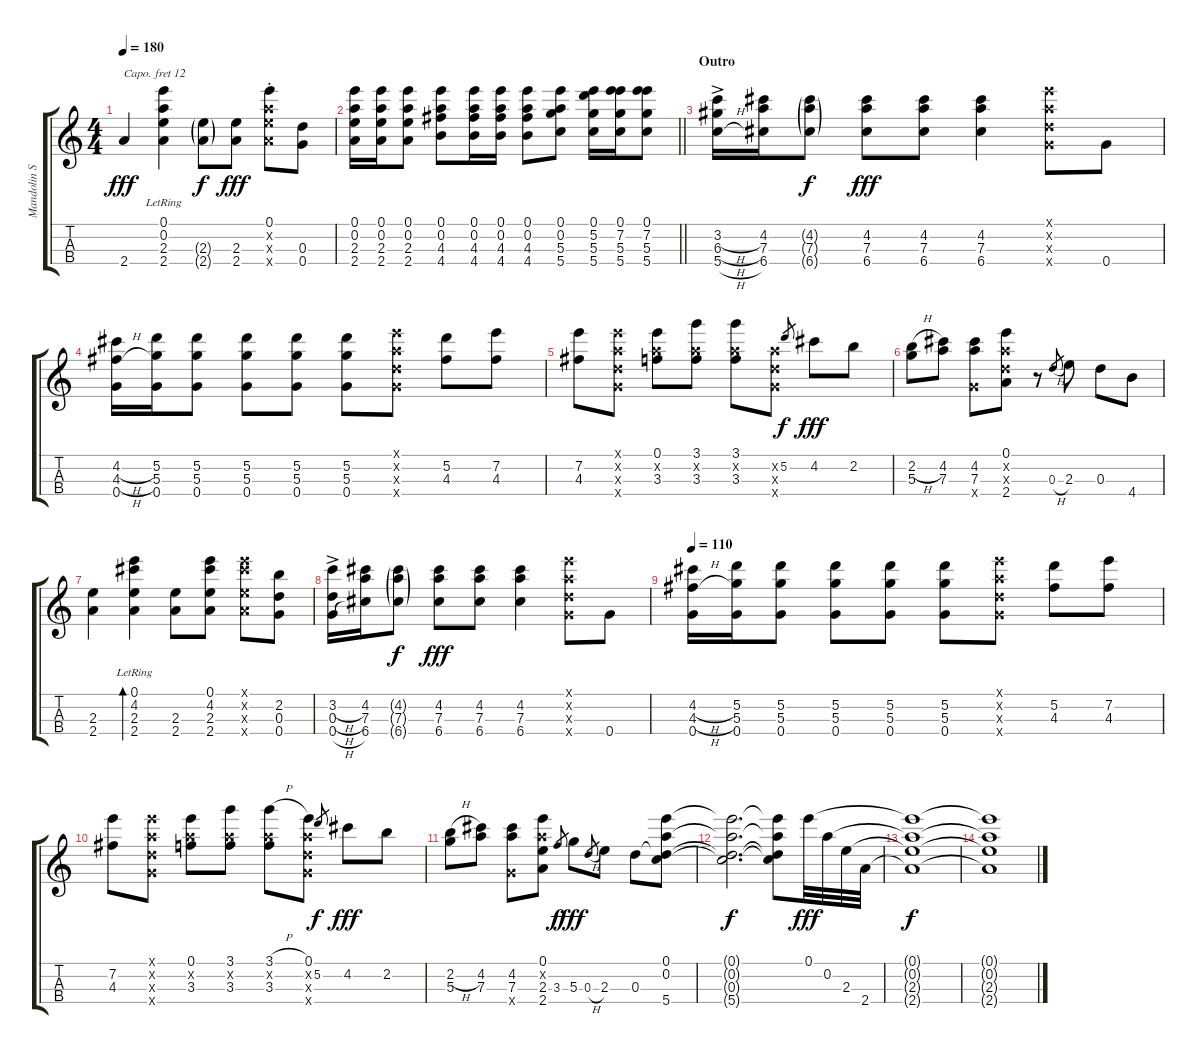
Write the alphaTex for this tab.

\track ("Mandolin Sound" "Mandolin S") {instrument acousticguitarsteel}
\staff {score tabs}
\capo 12
\tuning (E4 A3 D3 G2) {hide}
\ts (4 4)
\tempo 180
\clef g2
\ks aminor
2.4.4{dy fff} (0.1{lr} 0.2{lr} 2.3 2.4).4 (2.3{g} 2.4{g}).8{dy f} (2.3 2.4).8{dy fff} (0.1{st} 0.2{x} 2.3{x} 2.4{x}).8 (0.3 0.4).8 |
\barLineRight lightlight
(0.1 0.2 2.3 2.4).16 (0.1 0.2 2.3 2.4).16 (0.1 0.2 2.3 2.4).8 (0.1 0.2 4.3 4.4).8 (0.1 0.2 4.3 4.4).16 (0.1 0.2 4.3 4.4).16 (0.1 0.2 4.3 4.4).8 (0.1 0.2 5.3 5.4).8 (0.1 5.2 5.3 5.4).16 (0.1 7.2 5.3 5.4).16 (0.1 7.2 5.3 5.4).8 |
\section ("" "Outro")
(3.2{h ac} 6.3{h ac} 5.4{h ac}).16 (4.2 7.3 6.4).16 (4.2{g} 7.3{g} 6.4{g}).8{dy f} (4.2 7.3 6.4).8{dy fff} (4.2 7.3 6.4).8 (4.2 7.3 6.4).4 (0.1{x} 0.2{x} 0.3{x} 0.4{x}).8 0.4.8 |
(4.2{h} 4.3{h} 0.4).16 (5.2 5.3 0.4).16 (5.2 5.3 0.4).8 (5.2 5.3 0.4).8 (5.2 5.3 0.4).8 (5.2 5.3 0.4).8 (0.1{x} 0.2{x} 0.3{x} 0.4{x}).8 (5.2 4.3).8 (7.2 4.3).8 |
(7.2 4.3).8 (0.1{x} 0.2{x} 0.3{x} 0.4{x}).8 (0.1 0.2{x} 3.3).8 (3.1 0.2{x} 3.3).8 (3.1 0.2{x} 3.3).8 (0.2{x} 0.3{x} 0.4{x}).8 5.2.8{gr dy f} 4.2.8{dy fff} 2.2.8 |
(2.2{h} 5.3).8 (4.2 7.3).8 (4.2 7.3 0.4{x}).8 (0.1 0.2{x} 0.3{x} 2.4).8 r.8 0.3{h}.8{gr} 2.3.8 0.3.8 4.4.8 |
(2.3 2.4).4 (0.1{lr} 4.2{lr} 2.3{lr} 2.4).4{bd 240} (2.3 2.4).8 (0.1 4.2 2.3 2.4).8 (0.1{x} 4.2{x} 2.3{x} 2.4{x}).8 (2.2 0.3 0.4).8 |
(3.2{h ac} 0.3{h ac} 0.4{h ac}).16 (4.2 7.3 6.4).16 (4.2{g} 7.3{g} 6.4{g}).8{dy f} (4.2 7.3 6.4).8{dy fff} (4.2 7.3 6.4).8 (4.2 7.3 6.4).4 (0.1{x} 0.2{x} 0.3{x} 0.4{x}).8 0.4.8 |
\tempo 110
(4.2{h} 4.3{h} 0.4).16 (5.2 5.3 0.4).16 (5.2 5.3 0.4).8 (5.2 5.3 0.4).8 (5.2 5.3 0.4).8 (5.2 5.3 0.4).8 (0.1{x} 0.2{x} 0.3{x} 0.4{x}).8 (5.2 4.3).8 (7.2 4.3).8 |
(7.2 4.3).8 (0.1{x} 0.2{x} 0.3{x} 0.4{x}).8 (0.1 0.2{x} 3.3).8 (3.1 0.2{x} 3.3).8 (3.1{h} 0.2{x} 3.3).8 (0.1 0.2{x} 0.3{x} 0.4{x}).8 5.2.8{gr dy f} 4.2.8{dy fff} 2.2.8 |
(2.2{h} 5.3).8 (4.2 7.3).8 (4.2 7.3 0.4{x}).8 (0.1 0.2{x} 2.3 2.4).8 3.3.8{gr dy f} 5.3.8{dy fff} 0.3{h}.8{gr} 2.3.8 0.3.8 (0.1 0.2 0.3{t} 5.4).8 |
(0.1{t} 0.2{t} 0.3{t} 5.4{t}).2{d dy f} (0.1{t} 0.2{t} 0.3{t} 5.4{t}).8 0.1.32{dy fff} 0.2.32 2.3.32 2.4.32 |
(0.1{t} 0.2{t} 2.3{t} 2.4{t}).1{dy f} |
(0.1{t} 0.2{t} 2.3{t} 2.4{t}).1
